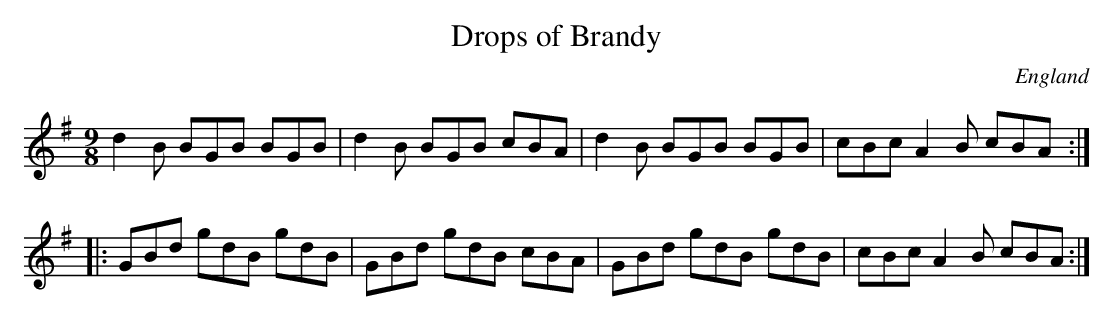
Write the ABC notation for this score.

X:1
T:Drops of Brandy
M:9/8
O:England
K:G major
d2B BGB BGB| d2B BGB cBA| d2B BGB BGB| cBc A2B cBA::
GBd gdB gdB| GBd gdB cBA| GBd gdB gdB| cBc A2B cBA:|
